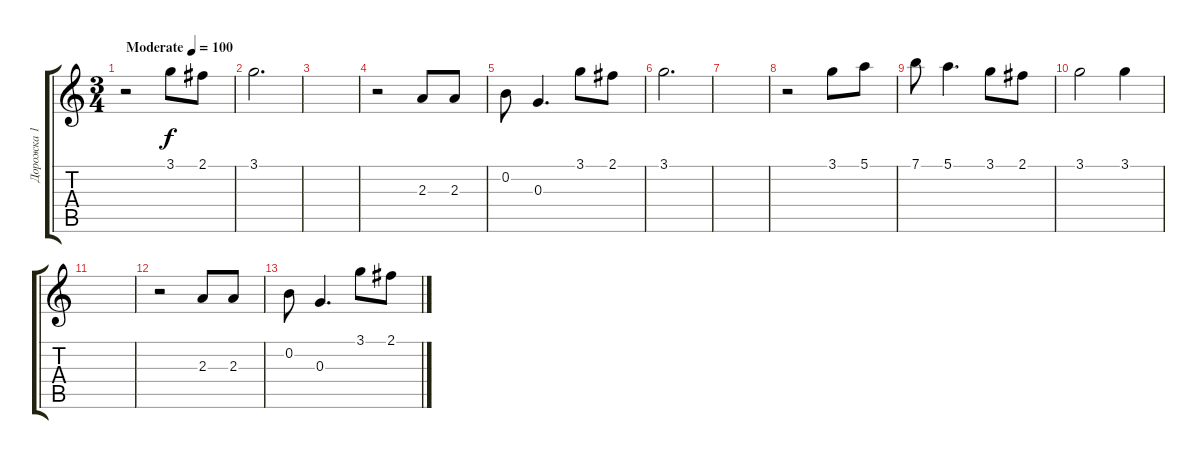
\track ("Дорожка 1" "Дорожка 1") {instrument acousticguitarnylon}
\staff {score tabs}
\tuning (E4 B3 G3 D3 A2 E2) {hide}
\ts (3 4)
\tempo (100 "Moderate")
\clef g2
\ks c
r.2{dy f instrument acousticguitarnylon} 3.1.8 2.1.8 |
3.1.2{d} |
|
r.2 2.3.8 2.3.8 |
0.2.8 0.3.4{d} 3.1.8 2.1.8 |
3.1.2{d} |
|
r.2 3.1.8 5.1.8 |
7.1.8 5.1.4{d} 3.1.8 2.1.8 |
3.1.2 3.1.4 |
|
r.2 2.3.8 2.3.8 |
0.2.8 0.3.4{d} 3.1.8 2.1.8
